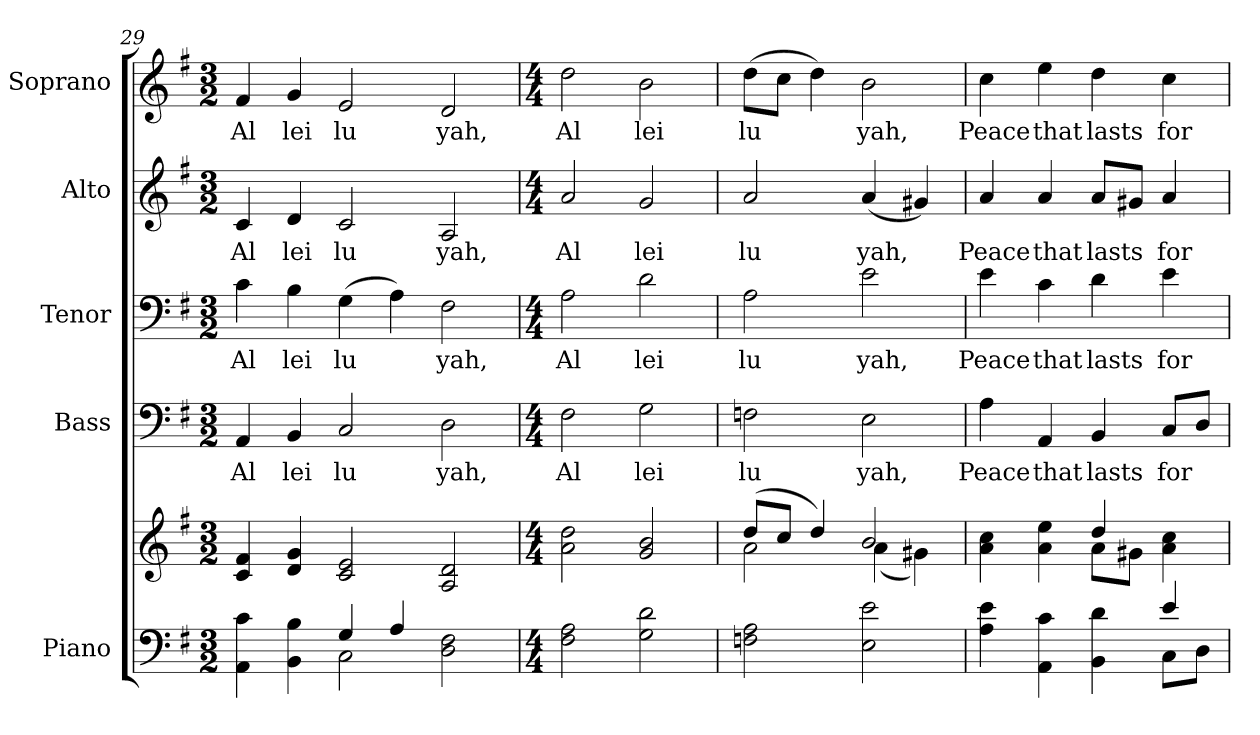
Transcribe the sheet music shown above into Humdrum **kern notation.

**kern	**kern	**kern	**text	**kern	**text	**kern	**text	**kern	**text
*part5	*part5	*part4	*part4	*part3	*part3	*part2	*part2	*part1	*part1
*staff6	*staff5	*staff4	*staff4	*staff3	*staff3	*staff2	*staff2	*staff1	*staff1
*I"Piano	*	*I"Bass	*	*I"Tenor	*	*I"Alto	*	*I"Soprano	*
*I'Pno.	*	*I'B.	*	*I'T.	*	*I'A.	*	*I'S.	*
*clefF4	*clefG2	*clefF4	*	*clefF4	*	*clefG2	*	*clefG2	*
*k[f#]	*k[f#]	*k[f#]	*	*k[f#]	*	*k[f#]	*	*k[f#]	*
*G:	*G:	*G:	*	*G:	*	*G:	*	*G:	*
*M3/2	*M3/2	*M3/2	*	*M3/2	*	*M3/2	*	*M3/2	*
=29	=29	=29	=29	=29	=29	=29	=29	=29	=29
*^	*	*	*	*	*	*	*	*	*
!	!	!	!	!LO:LY:b:color=#000000	!	!	!	!	!	!
!	!	!	!	!	!	!LO:LY:b:color=#000000	!	!	!	!
!	!	!	!	!	!	!	!	!LO:LY:b:color=#000000	!	!
!	!	!	!	!	!	!	!	!	!	!LO:LY:b:color=#000000
4AAi\ 4ci	2ryy	4ci/ 4f#i	4AAi/	Al	4ci\	Al	4ci/	Al	4f#i/	Al
!	!	!	!	!LO:LY:b:color=#000000	!	!	!	!	!	!
!	!	!	!	!	!	!LO:LY:b:color=#000000	!	!	!	!
!	!	!	!	!	!	!	!	!LO:LY:b:color=#000000	!	!
!	!	!	!	!	!	!	!	!	!	!LO:LY:b:color=#000000
4BBi\ 4Bi	.	4di/ 4gi	4BBi/	lei	4Bi\	lei	4di/	lei	4gi/	lei
!	!	!	!	!LO:LY:b:color=#000000	!	!	!	!	!	!
!	!	!	!	!	!	!LO:LY:b:color=#000000	!	!	!	!
!	!	!	!	!	!	!	!	!LO:LY:b:color=#000000	!	!
!	!	!	!	!	!	!	!	!	!	!LO:LY:b:color=#000000
4Gi/	2Ci\	2ci/ 2ei	2Ci/	lu	(4Gi\	lu	2ci/	lu	2ei/	lu
4Ai/	.	.	.	.	4Ai\)	.	.	.	.	.
!	!	!	!	!LO:LY:b:color=#000000	!	!	!	!	!	!
!	!	!	!	!	!	!LO:LY:b:color=#000000	!	!	!	!
!	!	!	!	!	!	!	!	!LO:LY:b:color=#000000	!	!
!	!	!	!	!	!	!	!	!	!	!LO:LY:b:color=#000000
2Di\ 2F#i	2ryy	2Ai/ 2di	2Di\	yah,	2F#i\	yah,	2Ai/	yah,	2di/	yah,
*v	*v	*	*	*	*	*	*	*	*	*
=30	=30	=30	=30	=30	=30	=30	=30	=30	=30
*M4/4	*M4/4	*M4/4	*	*M4/4	*	*M4/4	*	*M4/4	*
*	*^	*	*	*	*	*	*	*	*
*^	*	*	*	*	*	*	*	*	*	*
!	!	!	!	!	!LO:LY:b:color=#000000	!	!	!	!	!	!
*v	*v	*	*	*	*	*	*	*	*	*	*
*^	*	*	*	*	*	*	*	*	*	*
!	!	!	!	!	!	!	!LO:LY:b:color=#000000	!	!	!	!
*v	*v	*	*	*	*	*	*	*	*	*	*
*^	*	*	*	*	*	*	*	*	*	*
!	!	!	!	!	!	!	!	!	!LO:LY:b:color=#000000	!	!
*v	*v	*	*	*	*	*	*	*	*	*	*
*^	*	*	*	*	*	*	*	*	*	*
!	!	!	!	!	!	!	!	!	!	!	!LO:LY:b:color=#000000
*v	*v	*	*	*	*	*	*	*	*	*	*
2F#i\ 2Ai	2ai\ 2ddi	2ryy	2F#i\	Al	2Ai\	Al	2ai/	Al	2ddi\	Al
!	!	!	!	!LO:LY:b:color=#000000	!	!	!	!	!	!
!	!	!	!	!	!	!LO:LY:b:color=#000000	!	!	!	!
!	!	!	!	!	!	!	!	!LO:LY:b:color=#000000	!	!
!	!	!	!	!	!	!	!	!	!	!LO:LY:b:color=#000000
2Gi\ 2di	2gi/ 2bi	2ryy	2Gi\	lei	2di\	lei	2gi/	lei	2bi\	lei
!!LO:PB:g=z
=31	=31	=31	=31	=31	=31	=31	=31	=31	=31	=31
!	!	!	!	!LO:LY:b:color=#000000	!	!	!	!	!	!
!	!	!	!	!	!	!LO:LY:b:color=#000000	!	!	!	!
!	!	!	!	!	!	!	!	!LO:LY:b:color=#000000	!	!
!	!	!	!	!	!	!	!	!	!	!LO:LY:b:color=#000000
2Fni\ 2Ai	(8ddi/L	2ai\	2Fni\	lu	2Ai\	lu	2ai/	lu	(8ddi\L	lu
.	8cci/J	.	.	.	.	.	.	.	8cci\J	.
.	4ddi/)	.	.	.	.	.	.	.	4ddi\)	.
!	!	!	!	!LO:LY:b:color=#000000	!	!	!	!	!	!
!	!	!	!	!	!	!LO:LY:b:color=#000000	!	!	!	!
!	!	!	!	!	!	!	!	!LO:LY:b:color=#000000	!	!
!	!	!	!	!	!	!	!	!	!	!LO:LY:b:color=#000000
2Ei\ 2ei	2bi/	(4ai\	2Ei\	yah,	2ei\	yah,	(4ai/	yah,	2bi\	yah,
.	.	4g#Xi\)	.	.	.	.	4g#Xi/)	.	.	.
=32	=32	=32	=32	=32	=32	=32	=32	=32	=32	=32
*^	*	*	*	*	*	*	*	*	*	*
!	!	!	!	!	!LO:LY:b:color=#000000	!	!	!	!	!	!
!	!	!	!	!	!	!	!LO:LY:b:color=#000000	!	!	!	!
!	!	!	!	!	!	!	!	!	!LO:LY:b:color=#000000	!	!
!	!	!	!	!	!	!	!	!	!	!	!LO:LY:b:color=#000000
4Ai\ 4ei	2ryy	4ai\ 4cci	2ryy	4Ai\	Peace	4ei\	Peace	4ai/	Peace	4cci\	Peace
!	!	!	!	!	!LO:LY:b:color=#000000	!	!	!	!	!	!
!	!	!	!	!	!	!	!LO:LY:b:color=#000000	!	!	!	!
!	!	!	!	!	!	!	!	!	!LO:LY:b:color=#000000	!	!
!	!	!	!	!	!	!	!	!	!	!	!LO:LY:b:color=#000000
4AAi\ 4ci	.	4ai\ 4eei	.	4AAi/	that	4ci\	that	4ai/	that	4eei\	that
!	!	!	!	!	!LO:LY:b:color=#000000	!	!	!	!	!	!
!	!	!	!	!	!	!	!LO:LY:b:color=#000000	!	!	!	!
!	!	!	!	!	!	!	!	!	!LO:LY:b:color=#000000	!	!
!	!	!	!	!	!	!	!	!	!	!	!LO:LY:b:color=#000000
4BBi\ 4di	4ryy	4ddi/	8ai\L	4BBi/	lasts	4di\	lasts	8ai/L	lasts	4ddi\	lasts
.	.	.	8g#Xi\J	.	.	.	.	8g#Xi/J	.	.	.
!	!	!	!	!	!LO:LY:b:color=#000000	!	!	!	!	!	!
!	!	!	!	!	!	!	!LO:LY:b:color=#000000	!	!	!	!
!	!	!	!	!	!	!	!	!	!LO:LY:b:color=#000000	!	!
!	!	!	!	!	!	!	!	!	!	!	!LO:LY:b:color=#000000
4ei/	8Ci\L	4ai\ 4cci	4ryy	8Ci/L	for	4ei\	for	4ai/	for	4cci\	for
.	8Di\J	.	.	8Di/J	.	.	.	.	.	.	.
*v	*v	*	*	*	*	*	*	*	*	*	*
*	*v	*v	*	*	*	*	*	*	*	*
=	=	=	=	=	=	=	=	=	=
*-	*-	*-	*-	*-	*-	*-	*-	*-	*-
